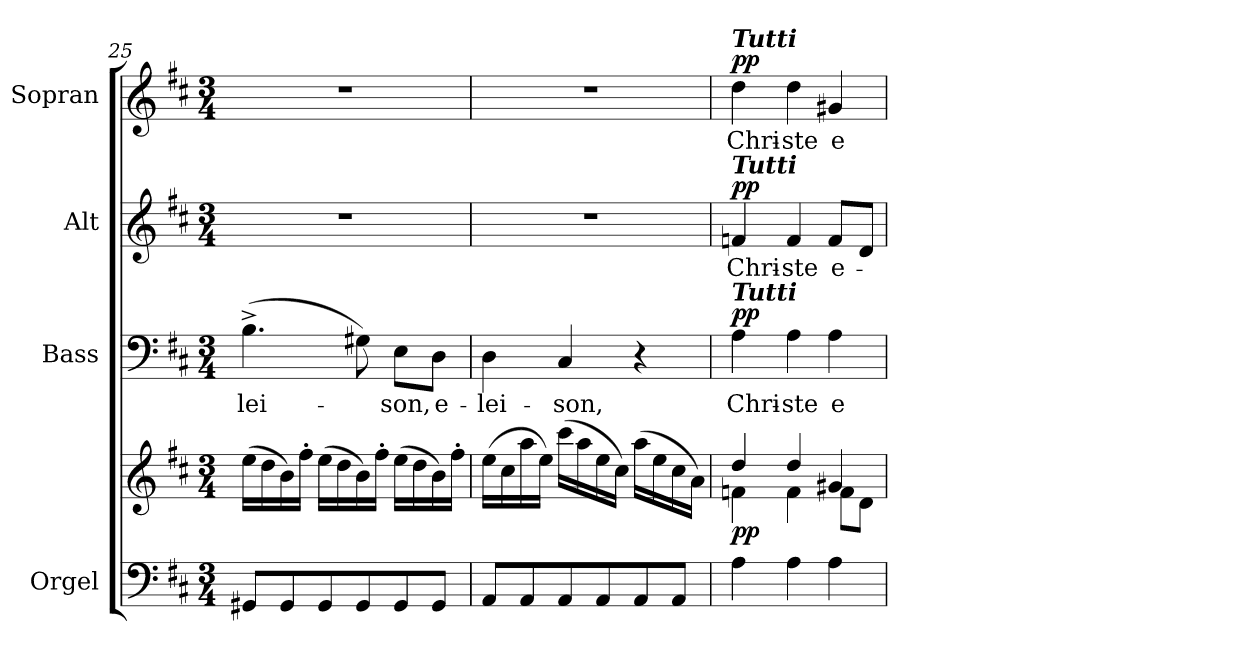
**kern	**kern	**dynam	**kern	**text	**dynam	**kern	**text	**dynam	**kern	**text	**dynam
*part4	*part4	*part4	*part3	*part3	*part3	*part2	*part2	*part2	*part1	*part1	*part1
*staff5	*staff4	*staff4/5	*staff3	*staff3	*staff3	*staff2	*staff2	*staff2	*staff1	*staff1	*staff1
*I"Orgel	*	*	*I"Bass	*	*	*I"Alt	*	*	*I"Sopran	*	*
*	*	*	*I'B.	*	*	*I'A.	*	*	*I'S.	*	*
!!LO:PB:g=z
*clefF4	*clefG2	*	*clefF4	*	*	*clefG2	*	*	*clefG2	*	*
*k[f#c#]	*k[f#c#]	*	*k[f#c#]	*	*	*k[f#c#]	*	*	*k[f#c#]	*	*
*D:	*D:	*	*D:	*	*	*D:	*	*	*D:	*	*
*M3/4	*M3/4	*	*M3/4	*	*	*M3/4	*	*	*M3/4	*	*
=25	=25	=25	=25	=25	=25	=25	=25	=25	=25	=25	=25
!	!	!	!	!LO:LY:b	!	!	!	!	!	!	!
8GG#X/L	(>16ee\LL	.	(>4.B^>\	-lei-	.	2.r	.	.	2.r	.	.
.	16dd\	.	.	.	.	.	.	.	.	.	.
8GG#/	16b\)	.	.	.	.	.	.	.	.	.	.
.	16ff#'>\JJ	.	.	.	.	.	.	.	.	.	.
8GG#/	(>16ee\LL	.	.	.	.	.	.	.	.	.	.
.	16dd\	.	.	.	.	.	.	.	.	.	.
8GG#/	16b\)	.	8G#X\)	.	.	.	.	.	.	.	.
.	16ff#'>\JJ	.	.	.	.	.	.	.	.	.	.
!	!	!	!	!LO:LY:b	!	!	!	!	!	!	!
8GG#/	(>16ee\LL	.	8E\L	-son,	.	.	.	.	.	.	.
.	16dd\	.	.	.	.	.	.	.	.	.	.
!	!	!	!	!LO:LY:b	!	!	!	!	!	!	!
8GG#/J	16b\)	.	8D\J	e-	.	.	.	.	.	.	.
.	16ff#'>\JJ	.	.	.	.	.	.	.	.	.	.
=26	=26	=26	=26	=26	=26	=26	=26	=26	=26	=26	=26
!	!	!	!	!LO:LY:b	!	!	!	!	!	!	!
8AA/L	(>16ee\LL	.	4D\	-lei-	.	2.r	.	.	2.r	.	.
.	16cc#\	.	.	.	.	.	.	.	.	.	.
8AA/	16aa\	.	.	.	.	.	.	.	.	.	.
.	16ee\JJ)	.	.	.	.	.	.	.	.	.	.
!	!	!	!	!LO:LY:b	!	!	!	!	!	!	!
8AA/	(>16ccc#\LL	.	4C#/	-son,	.	.	.	.	.	.	.
.	16aa\	.	.	.	.	.	.	.	.	.	.
8AA/	16ee\	.	.	.	.	.	.	.	.	.	.
.	16cc#\JJ)	.	.	.	.	.	.	.	.	.	.
8AA/	(>16aa\LL	.	4r	.	.	.	.	.	.	.	.
.	16ee\	.	.	.	.	.	.	.	.	.	.
8AA/J	16cc#\	.	.	.	.	.	.	.	.	.	.
.	16a\JJ)	.	.	.	.	.	.	.	.	.	.
=27	=27	=27	=27	=27	=27	=27	=27	=27	=27	=27	=27
*	*^	*	*	*	*	*	*	*	*	*	*
!	!	!	!	!	!	!	!	!	!	!LO:TX:a:Bi:t=Tutti	!	!
!	!	!	!	!	!	!	!LO:TX:a:Bi:t=Tutti	!	!	!	!	!
!	!	!	!	!LO:TX:a:Bi:t=Tutti	!	!	!	!	!	!	!	!
!	!	!	!LO:DY:b	!	!LO:LY:b	!LO:DY:a	!	!LO:LY:b	!LO:DY:a	!	!LO:LY:b	!LO:DY:a
4A\	4dd/	4fn\	pp	4A\	Chri-	pp	4fn/	Chri-	pp	4dd\	Chri-	pp
!	!	!	!	!	!LO:LY:b	!	!	!LO:LY:b	!	!	!LO:LY:b	!
4A\	4dd/	4f\	.	4A\	-ste	.	4f/	-ste	.	4dd\	-ste	.
!	!	!	!	!	!LO:LY:b	!	!	!LO:LY:b	!	!	!LO:LY:b	!
4A\	4g#X/	8f\L	.	4A\	e-	.	8f/L	e-	.	4g#X/	e-	.
.	.	8d\J	.	.	.	.	8d/J	.	.	.	.	.
*	*v	*v	*	*	*	*	*	*	*	*	*	*
=	=	=	=	=	=	=	=	=	=	=	=
*-	*-	*-	*-	*-	*-	*-	*-	*-	*-	*-	*-
